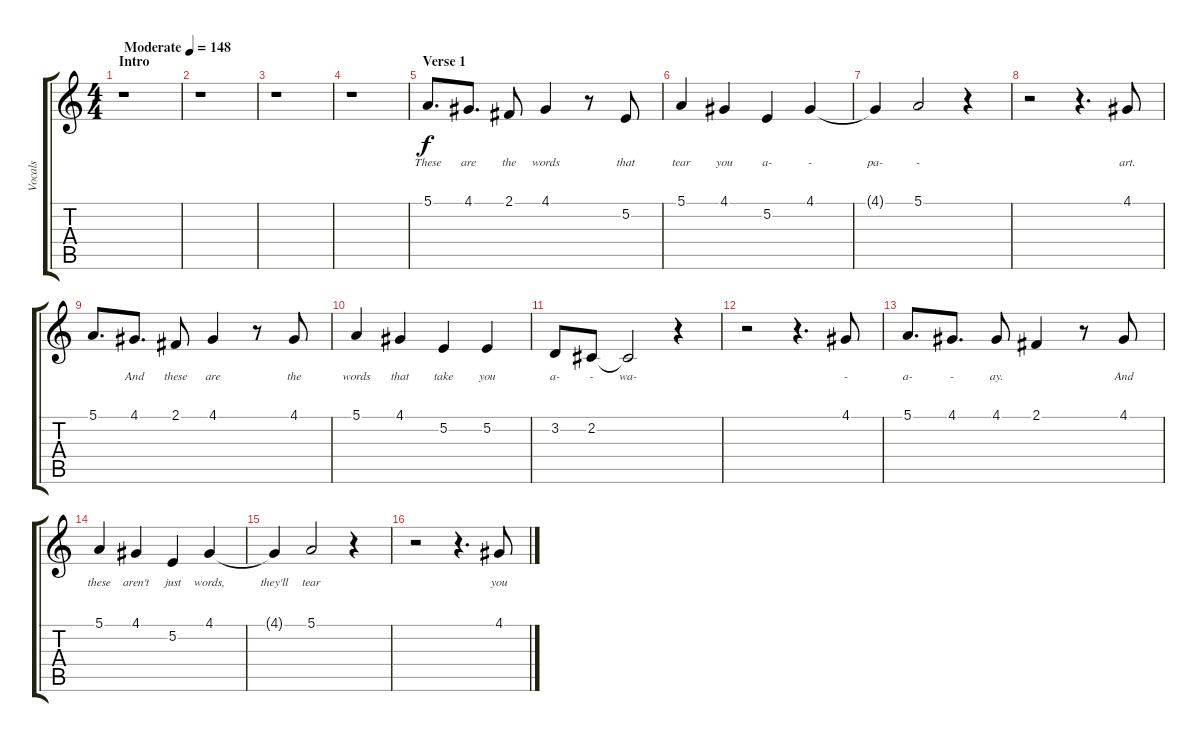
\track ("Vocals" "Vocals") {instrument musicbox}
\staff {score tabs}
\tuning (E4 B3 G3 D3 A2 E2) {hide}
\ts (4 4)
\section ("" "Intro")
\tempo (148 "Moderate")
\clef g2
\ks c
r.1{dy f instrument musicbox} |
r.1 |
r.1 |
r.1 |
\section ("" "Verse 1")
5.1.8{d lyrics (0 "These") lyrics (1 "") lyrics (2 "") lyrics (3 "") lyrics (4 "")} 4.1.8{d lyrics (0 "are") lyrics (1 "") lyrics (2 "") lyrics (3 "") lyrics (4 "")} 2.1.8{lyrics (0 "the") lyrics (1 "") lyrics (2 "") lyrics (3 "") lyrics (4 "")} 4.1.4{lyrics (0 "words") lyrics (1 "") lyrics (2 "") lyrics (3 "") lyrics (4 "")} r.8 5.2.8{lyrics (0 "that") lyrics (1 "") lyrics (2 "") lyrics (3 "") lyrics (4 "")} |
5.1.4{lyrics (0 "tear") lyrics (1 "") lyrics (2 "") lyrics (3 "") lyrics (4 "")} 4.1.4{lyrics (0 "you") lyrics (1 "") lyrics (2 "") lyrics (3 "") lyrics (4 "")} 5.2.4{lyrics (0 "a-") lyrics (1 "") lyrics (2 "") lyrics (3 "") lyrics (4 "")} 4.1.4{lyrics (0 "-") lyrics (1 "") lyrics (2 "") lyrics (3 "") lyrics (4 "")} |
4.1{t}.4{lyrics (0 "pa-") lyrics (1 "") lyrics (2 "") lyrics (3 "") lyrics (4 "")} 5.1.2{lyrics (0 "-") lyrics (1 "") lyrics (2 "") lyrics (3 "") lyrics (4 "")} r.4 |
r.2 r.4{d} 4.1.8{lyrics (0 "art.") lyrics (1 "") lyrics (2 "") lyrics (3 "") lyrics (4 "")} |
5.1.8{d lyrics (0 "") lyrics (1 "") lyrics (2 "") lyrics (3 "") lyrics (4 "")} 4.1.8{d lyrics (0 "And") lyrics (1 "") lyrics (2 "") lyrics (3 "") lyrics (4 "")} 2.1.8{lyrics (0 "these") lyrics (1 "") lyrics (2 "") lyrics (3 "") lyrics (4 "")} 4.1.4{lyrics (0 "are") lyrics (1 "") lyrics (2 "") lyrics (3 "") lyrics (4 "")} r.8 4.1.8{lyrics (0 "the") lyrics (1 "") lyrics (2 "") lyrics (3 "") lyrics (4 "")} |
5.1.4{lyrics (0 "words") lyrics (1 "") lyrics (2 "") lyrics (3 "") lyrics (4 "")} 4.1.4{lyrics (0 "that") lyrics (1 "") lyrics (2 "") lyrics (3 "") lyrics (4 "")} 5.2.4{lyrics (0 "take") lyrics (1 "") lyrics (2 "") lyrics (3 "") lyrics (4 "")} 5.2.4{lyrics (0 "you") lyrics (1 "") lyrics (2 "") lyrics (3 "") lyrics (4 "")} |
3.2.8{lyrics (0 "a-") lyrics (1 "") lyrics (2 "") lyrics (3 "") lyrics (4 "")} 2.2.8{lyrics (0 "-") lyrics (1 "") lyrics (2 "") lyrics (3 "") lyrics (4 "")} 2.2{t}.2{lyrics (0 "wa-") lyrics (1 "") lyrics (2 "") lyrics (3 "") lyrics (4 "")} r.4 |
r.2 r.4{d} 4.1.8{lyrics (0 "-") lyrics (1 "") lyrics (2 "") lyrics (3 "") lyrics (4 "")} |
5.1.8{d lyrics (0 "a-") lyrics (1 "") lyrics (2 "") lyrics (3 "") lyrics (4 "")} 4.1.8{d lyrics (0 "-") lyrics (1 "") lyrics (2 "") lyrics (3 "") lyrics (4 "")} 4.1.8{lyrics (0 "ay.") lyrics (1 "") lyrics (2 "") lyrics (3 "") lyrics (4 "")} 2.1.4{lyrics (0 "") lyrics (1 "") lyrics (2 "") lyrics (3 "") lyrics (4 "")} r.8 4.1.8{lyrics (0 "And") lyrics (1 "") lyrics (2 "") lyrics (3 "") lyrics (4 "")} |
5.1.4{lyrics (0 "these") lyrics (1 "") lyrics (2 "") lyrics (3 "") lyrics (4 "")} 4.1.4{lyrics (0 "aren't") lyrics (1 "") lyrics (2 "") lyrics (3 "") lyrics (4 "")} 5.2.4{lyrics (0 "just") lyrics (1 "") lyrics (2 "") lyrics (3 "") lyrics (4 "")} 4.1.4{lyrics (0 "words,") lyrics (1 "") lyrics (2 "") lyrics (3 "") lyrics (4 "")} |
4.1{t}.4{lyrics (0 "they'll") lyrics (1 "") lyrics (2 "") lyrics (3 "") lyrics (4 "")} 5.1.2{lyrics (0 "tear") lyrics (1 "") lyrics (2 "") lyrics (3 "") lyrics (4 "")} r.4 |
r.2 r.4{d} 4.1.8{lyrics (0 "you") lyrics (1 "") lyrics (2 "") lyrics (3 "") lyrics (4 "")}
